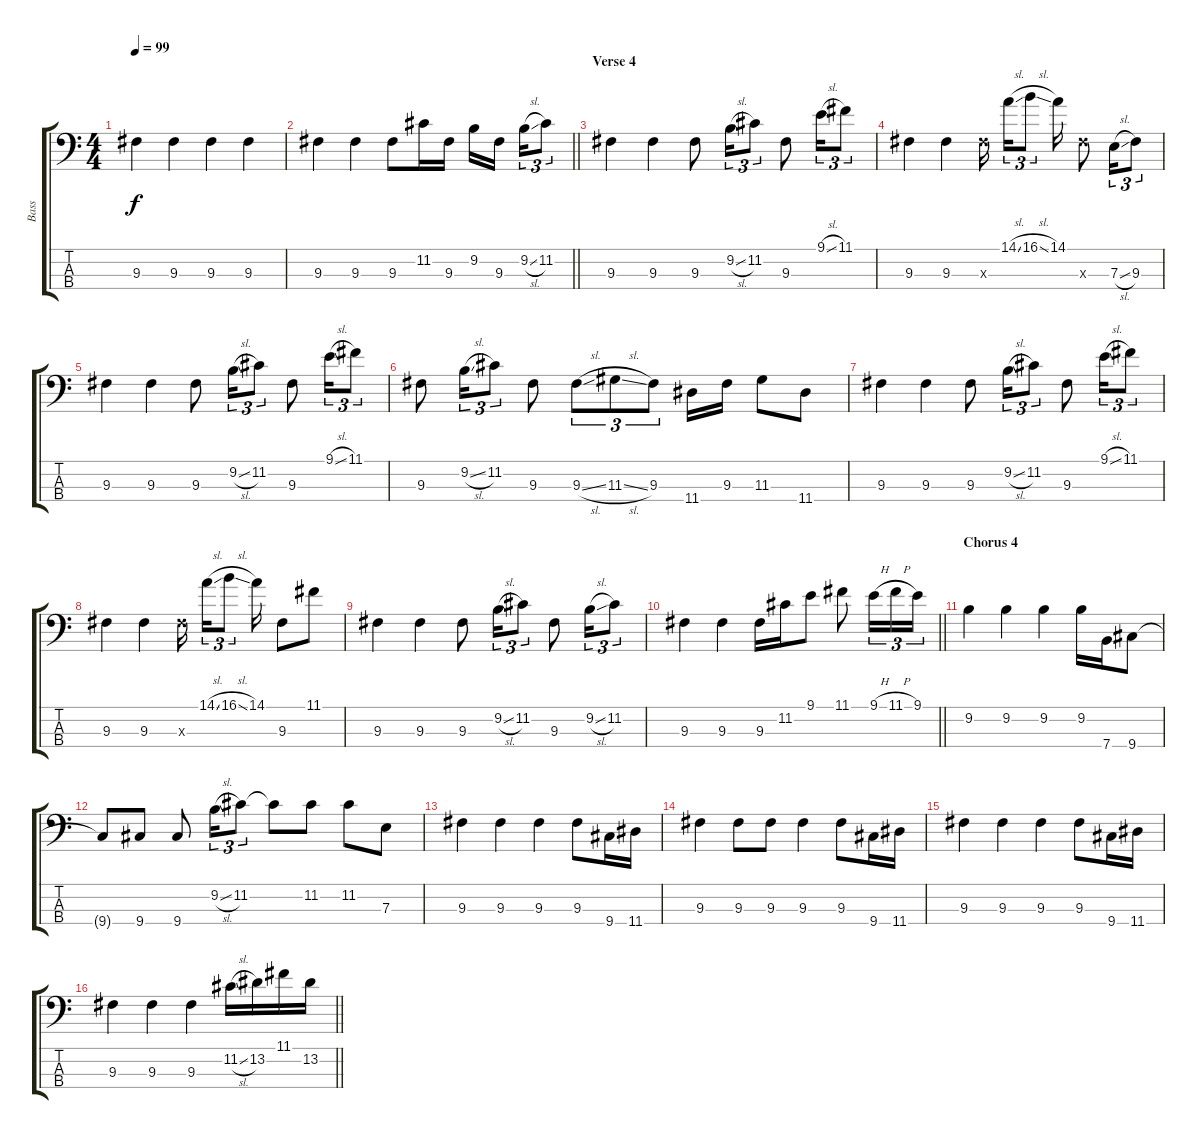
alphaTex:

\track ("Bass" "Bass") {instrument electricbassfinger}
\staff {score tabs}
\tuning (G2 D2 A1 E1) {hide}
\ts (4 4)
\tempo 99
\clef f4
\ks c
9.3.4{dy f} 9.3.4 9.3.4 9.3.4 |
\barLineRight lightlight
9.3.4 9.3.4 9.3.8 11.2.16 9.3.16 9.2.16 9.3.16{beam splitsecondary} 9.2{sl}.16{tu (3 2)} 11.2.8{tu (3 2)} |
\section ("" "Verse 4")
9.3.4 9.3.4 9.3.8 9.2{sl}.16{tu (3 2)} 11.2.8{tu (3 2)} 9.3.8 9.1{sl}.16{tu (3 2)} 11.1.8{tu (3 2)} |
9.3.4 9.3.4 9.3{x}.16{beam splitsecondary} 14.1{sl}.16{tu (3 2)} 16.1{sl}.8{tu (3 2)} 14.1.16 9.3{x}.8 7.3{sl}.16{tu (3 2)} 9.3.8{tu (3 2)} |
9.3.4 9.3.4 9.3.8 9.2{sl}.16{tu (3 2)} 11.2.8{tu (3 2)} 9.3.8 9.1{sl}.16{tu (3 2)} 11.1.8{tu (3 2)} |
9.3.8 9.2{sl}.16{tu (3 2)} 11.2.8{tu (3 2)} 9.3.8 9.3{sl}.8{tu (3 2)} 11.3{sl}.8{tu (3 2)} 9.3.8{tu (3 2)} 11.4.16 9.3.16 11.3.8 11.4.8 |
9.3.4 9.3.4 9.3.8 9.2{sl}.16{tu (3 2)} 11.2.8{tu (3 2)} 9.3.8 9.1{sl}.16{tu (3 2)} 11.1.8{tu (3 2)} |
9.3.4 9.3.4 9.3{x}.16{beam splitsecondary} 14.1{sl}.16{tu (3 2)} 16.1{sl}.8{tu (3 2)} 14.1.16 9.3.8 11.1.8 |
9.3.4 9.3.4 9.3.8 9.2{sl}.16{tu (3 2)} 11.2.8{tu (3 2)} 9.3.8 9.2{sl}.16{tu (3 2)} 11.2.8{tu (3 2)} |
\barLineRight lightlight
9.3.4 9.3.4 9.3.16 11.2.16 9.1.8 11.1.8 9.1{h}.16{tu (3 2)} 11.1{h}.16{tu (3 2)} 9.1.16{tu (3 2)} |
\section ("" "Chorus 4")
9.2.4 9.2.4 9.2.4 9.2.16 7.4.16 9.4.8 |
9.4{t}.8 9.4.8 9.4.8 9.2{sl}.16{tu (3 2)} 11.2.8{tu (3 2)} 11.2{t}.8 11.2.8 11.2.8 7.3.8 |
9.3.4 9.3.4 9.3.4 9.3.8 9.4.16 11.4.16 |
9.3.4 9.3.8 9.3.8 9.3.4 9.3.8 9.4.16 11.4.16 |
9.3.4 9.3.4 9.3.4 9.3.8 9.4.16 11.4.16 |
\barLineRight lightlight
9.3.4 9.3.4 9.3.4 11.2{sl}.16 13.2.16 11.1.16 13.2.16
